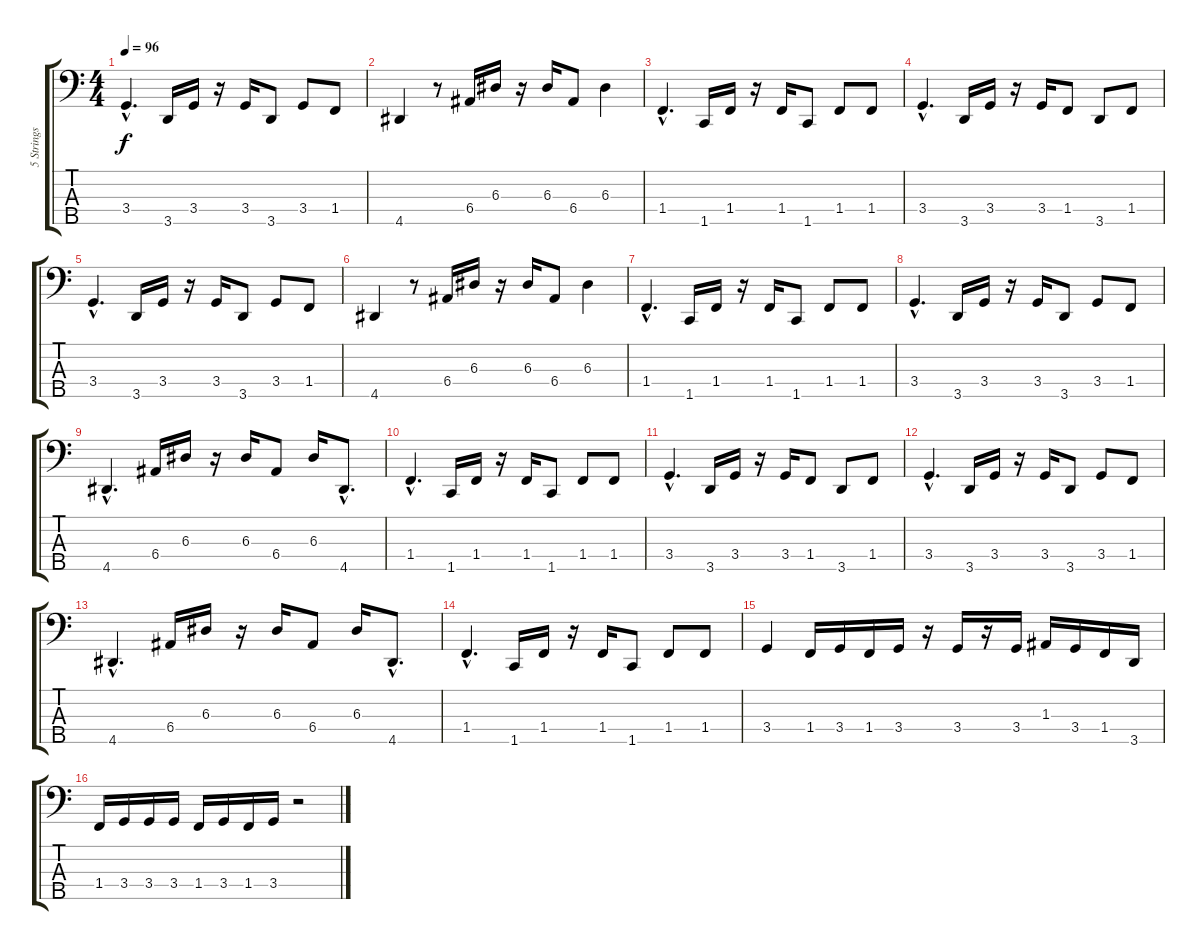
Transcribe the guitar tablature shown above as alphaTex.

\track ("5 Strings Bass" "5 Strings ") {instrument electricbasspick}
\staff {score tabs}
\tuning (G2 D2 A1 E1 B0) {hide}
\ts (4 4)
\tempo 96
\clef f4
\ks c
3.4{hac}.4{d dy f} 3.5.16 3.4.16 r.16 3.4.16 3.5.8 3.4.8 1.4.8 |
4.5.4 r.8 6.4.16 6.3.16 r.16 6.3.16 6.4.8 6.3.4 |
1.4{hac}.4{d} 1.5.16 1.4.16 r.16 1.4.16 1.5.8 1.4.8 1.4.8 |
3.4{hac}.4{d} 3.5.16 3.4.16 r.16 3.4.16 1.4.8 3.5.8 1.4.8 |
3.4{hac}.4{d} 3.5.16 3.4.16 r.16 3.4.16 3.5.8 3.4.8 1.4.8 |
4.5.4 r.8 6.4.16 6.3.16 r.16 6.3.16 6.4.8 6.3.4 |
1.4{hac}.4{d} 1.5.16 1.4.16 r.16 1.4.16 1.5.8 1.4.8 1.4.8 |
3.4{hac}.4{d} 3.5.16 3.4.16 r.16 3.4.16 3.5.8 3.4.8 1.4.8 |
4.5{hac}.4{d} 6.4.16 6.3.16 r.16 6.3.16 6.4.8 6.3.16 4.5{hac}.8{d} |
1.4{hac}.4{d} 1.5.16 1.4.16 r.16 1.4.16 1.5.8 1.4.8 1.4.8 |
3.4{hac}.4{d} 3.5.16 3.4.16 r.16 3.4.16 1.4.8 3.5.8 1.4.8 |
3.4{hac}.4{d} 3.5.16 3.4.16 r.16 3.4.16 3.5.8 3.4.8 1.4.8 |
4.5{hac}.4{d} 6.4.16 6.3.16 r.16 6.3.16 6.4.8 6.3.16 4.5{hac}.8{d} |
1.4{hac}.4{d} 1.5.16 1.4.16 r.16 1.4.16 1.5.8 1.4.8 1.4.8 |
3.4.4 1.4.16 3.4.16 1.4.16 3.4.16 r.16 3.4.16 r.16 3.4.16 1.3.16 3.4.16 1.4.16 3.5.16 |
1.4.16 3.4.16 3.4.16 3.4.16 1.4.16 3.4.16 1.4.16 3.4.16 r.2
